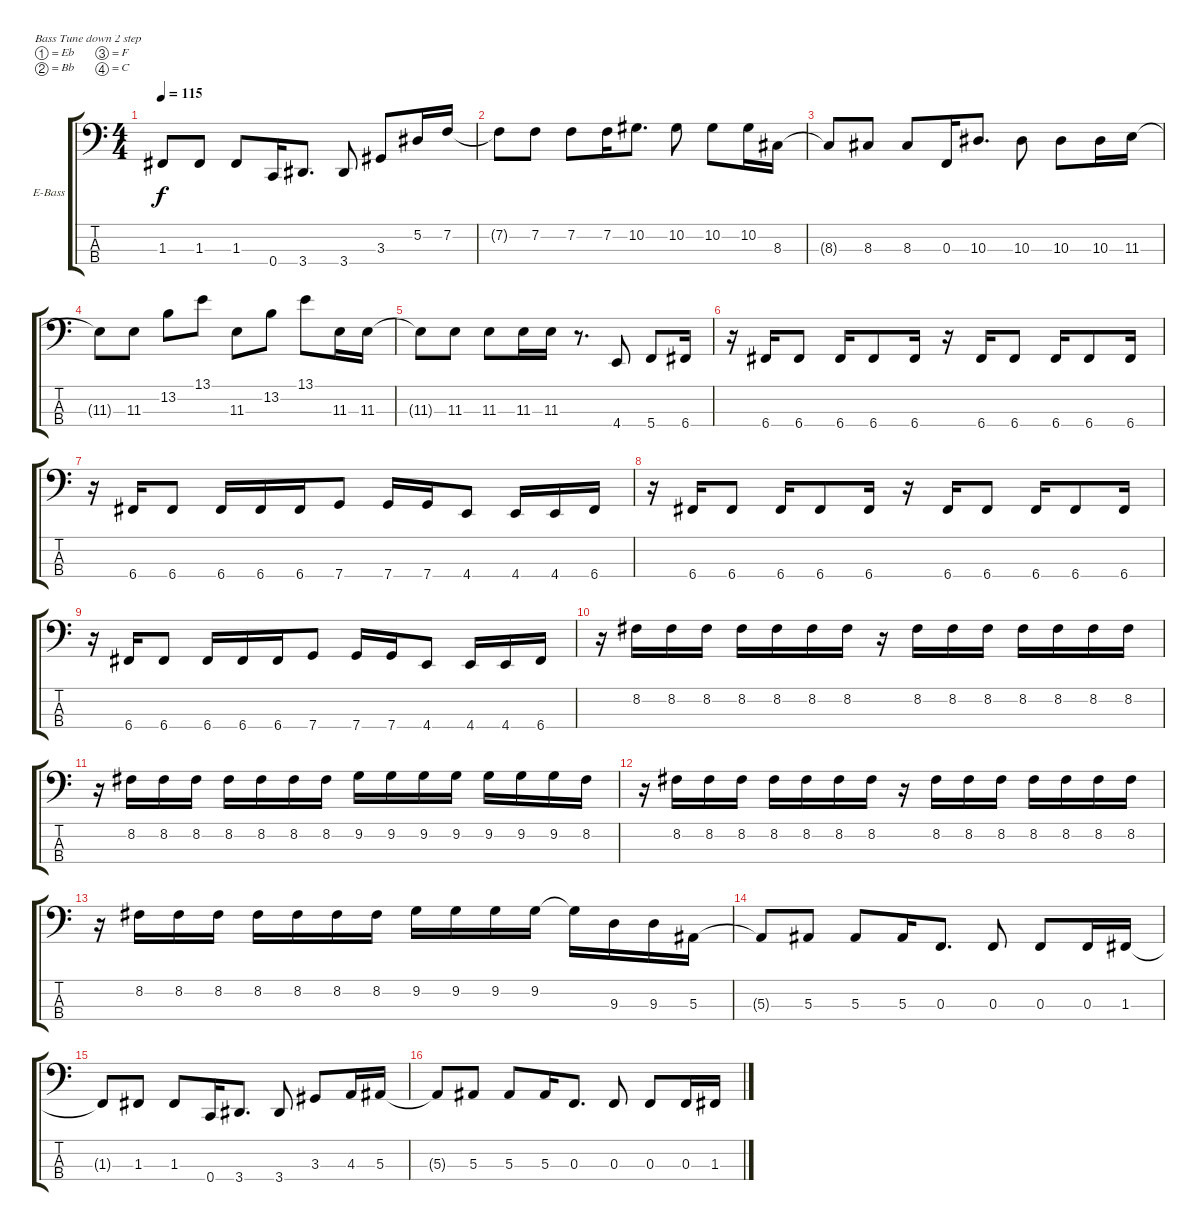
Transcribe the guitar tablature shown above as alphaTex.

\bracketExtendMode groupsimilarinstruments
\firstSystemTrackNameOrientation horizontal
\otherSystemsTrackNameOrientation horizontal
\track ("Electric Bass" "E-Bass") {instrument electricbassfinger}
\staff {score tabs}
\tuning (Eb2 Bb1 F1 C1)
\ts (4 4)
\tempo 115
\clef f4
\ks c
1.3{t}.8{dy f} 1.3.8 1.3.8 0.4.16 3.4.8{d} 3.4.8 3.3.8 5.2.16 7.2.16 |
7.2{t}.8 7.2.8 7.2.8 7.2.16 10.2.8{d} 10.2.8 10.2.8 10.2.16 8.3.16 |
8.3{t}.8 8.3.8 8.3.8 0.3.16 10.3.8{d} 10.3.8 10.3.8 10.3.16 11.3.16 |
11.3{t}.8 11.3.8 13.2.8 13.1.8 11.3.8 13.2.8 13.1.8 11.3.16 11.3.16 |
11.3{t}.8 11.3.8 11.3.8 11.3.16 11.3.16 r.8{d} 4.4.8 5.4.8 6.4.16 |
r.16 6.4.16 6.4.8 6.4.16 6.4.8 6.4.16 r.16 6.4.16 6.4.8 6.4.16 6.4.8 6.4.16 |
r.16 6.4.16 6.4.8 6.4.16 6.4.16 6.4.16 7.4.8 7.4.16 7.4.16 4.4.8 4.4.16 4.4.16 6.4.16 |
r.16 6.4.16 6.4.8 6.4.16 6.4.8 6.4.16 r.16 6.4.16 6.4.8 6.4.16 6.4.8 6.4.16 |
r.16 6.4.16 6.4.8 6.4.16 6.4.16 6.4.16 7.4.8 7.4.16 7.4.16 4.4.8 4.4.16 4.4.16 6.4.16 |
r.16 8.2.16 8.2.16 8.2.16 8.2.16 8.2.16 8.2.16 8.2.16 r.16 8.2.16 8.2.16 8.2.16 8.2.16 8.2.16 8.2.16 8.2.16 |
r.16 8.2.16 8.2.16 8.2.16 8.2.16 8.2.16 8.2.16 8.2.16 9.2.16 9.2.16 9.2.16 9.2.16 9.2.16 9.2.16 9.2.16 8.2.16 |
r.16 8.2.16 8.2.16 8.2.16 8.2.16 8.2.16 8.2.16 8.2.16 r.16 8.2.16 8.2.16 8.2.16 8.2.16 8.2.16 8.2.16 8.2.16 |
r.16 8.2.16 8.2.16 8.2.16 8.2.16 8.2.16 8.2.16 8.2.16 9.2.16 9.2.16 9.2.16 9.2.16 9.2{t}.16 9.3.16 9.3.16 5.3.16 |
5.3{t}.8 5.3.8 5.3.8 5.3.16 0.3.8{d} 0.3.8 0.3.8 0.3.16 1.3.16 |
1.3{t}.8 1.3.8 1.3.8 0.4.16 3.4.8{d} 3.4.8 3.3.8 4.3.16 5.3.16 |
5.3{t}.8 5.3.8 5.3.8 5.3.16 0.3.8{d} 0.3.8 0.3.8 0.3.16 1.3.16
